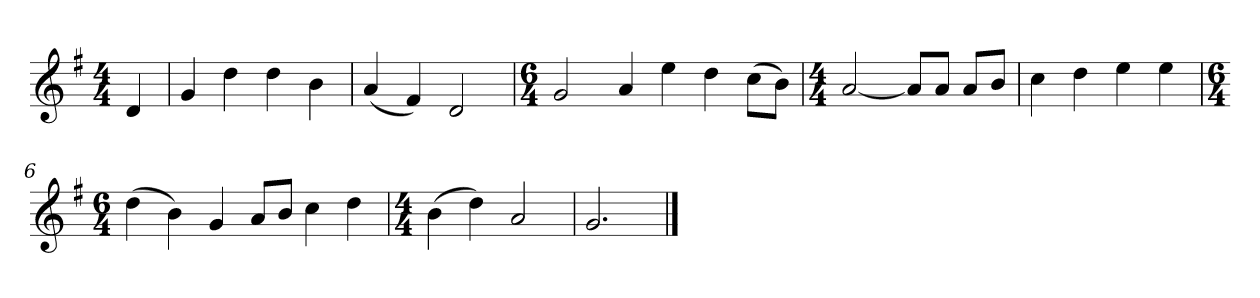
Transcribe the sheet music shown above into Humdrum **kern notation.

**kern
*part1
*staff1
*k[f#]
*M4/4
*MM120
=
4d
=1
4g
4dd
4dd
4b
=2
(4a
4f#)
2d
=3
*M6/4
2g
4a
4ee
4dd
(8ccL
8bJ)
=4
*M4/4
[2a
8aL]
8aJ
8aL
8bJ
=5
4cc
4dd
4ee
4ee
=6
*M6/4
(4dd
4b)
4g
8aL
8bJ
4cc
4dd
=7
*M4/4
(4b
4dd)
2a
=8
2.g
==
*-
